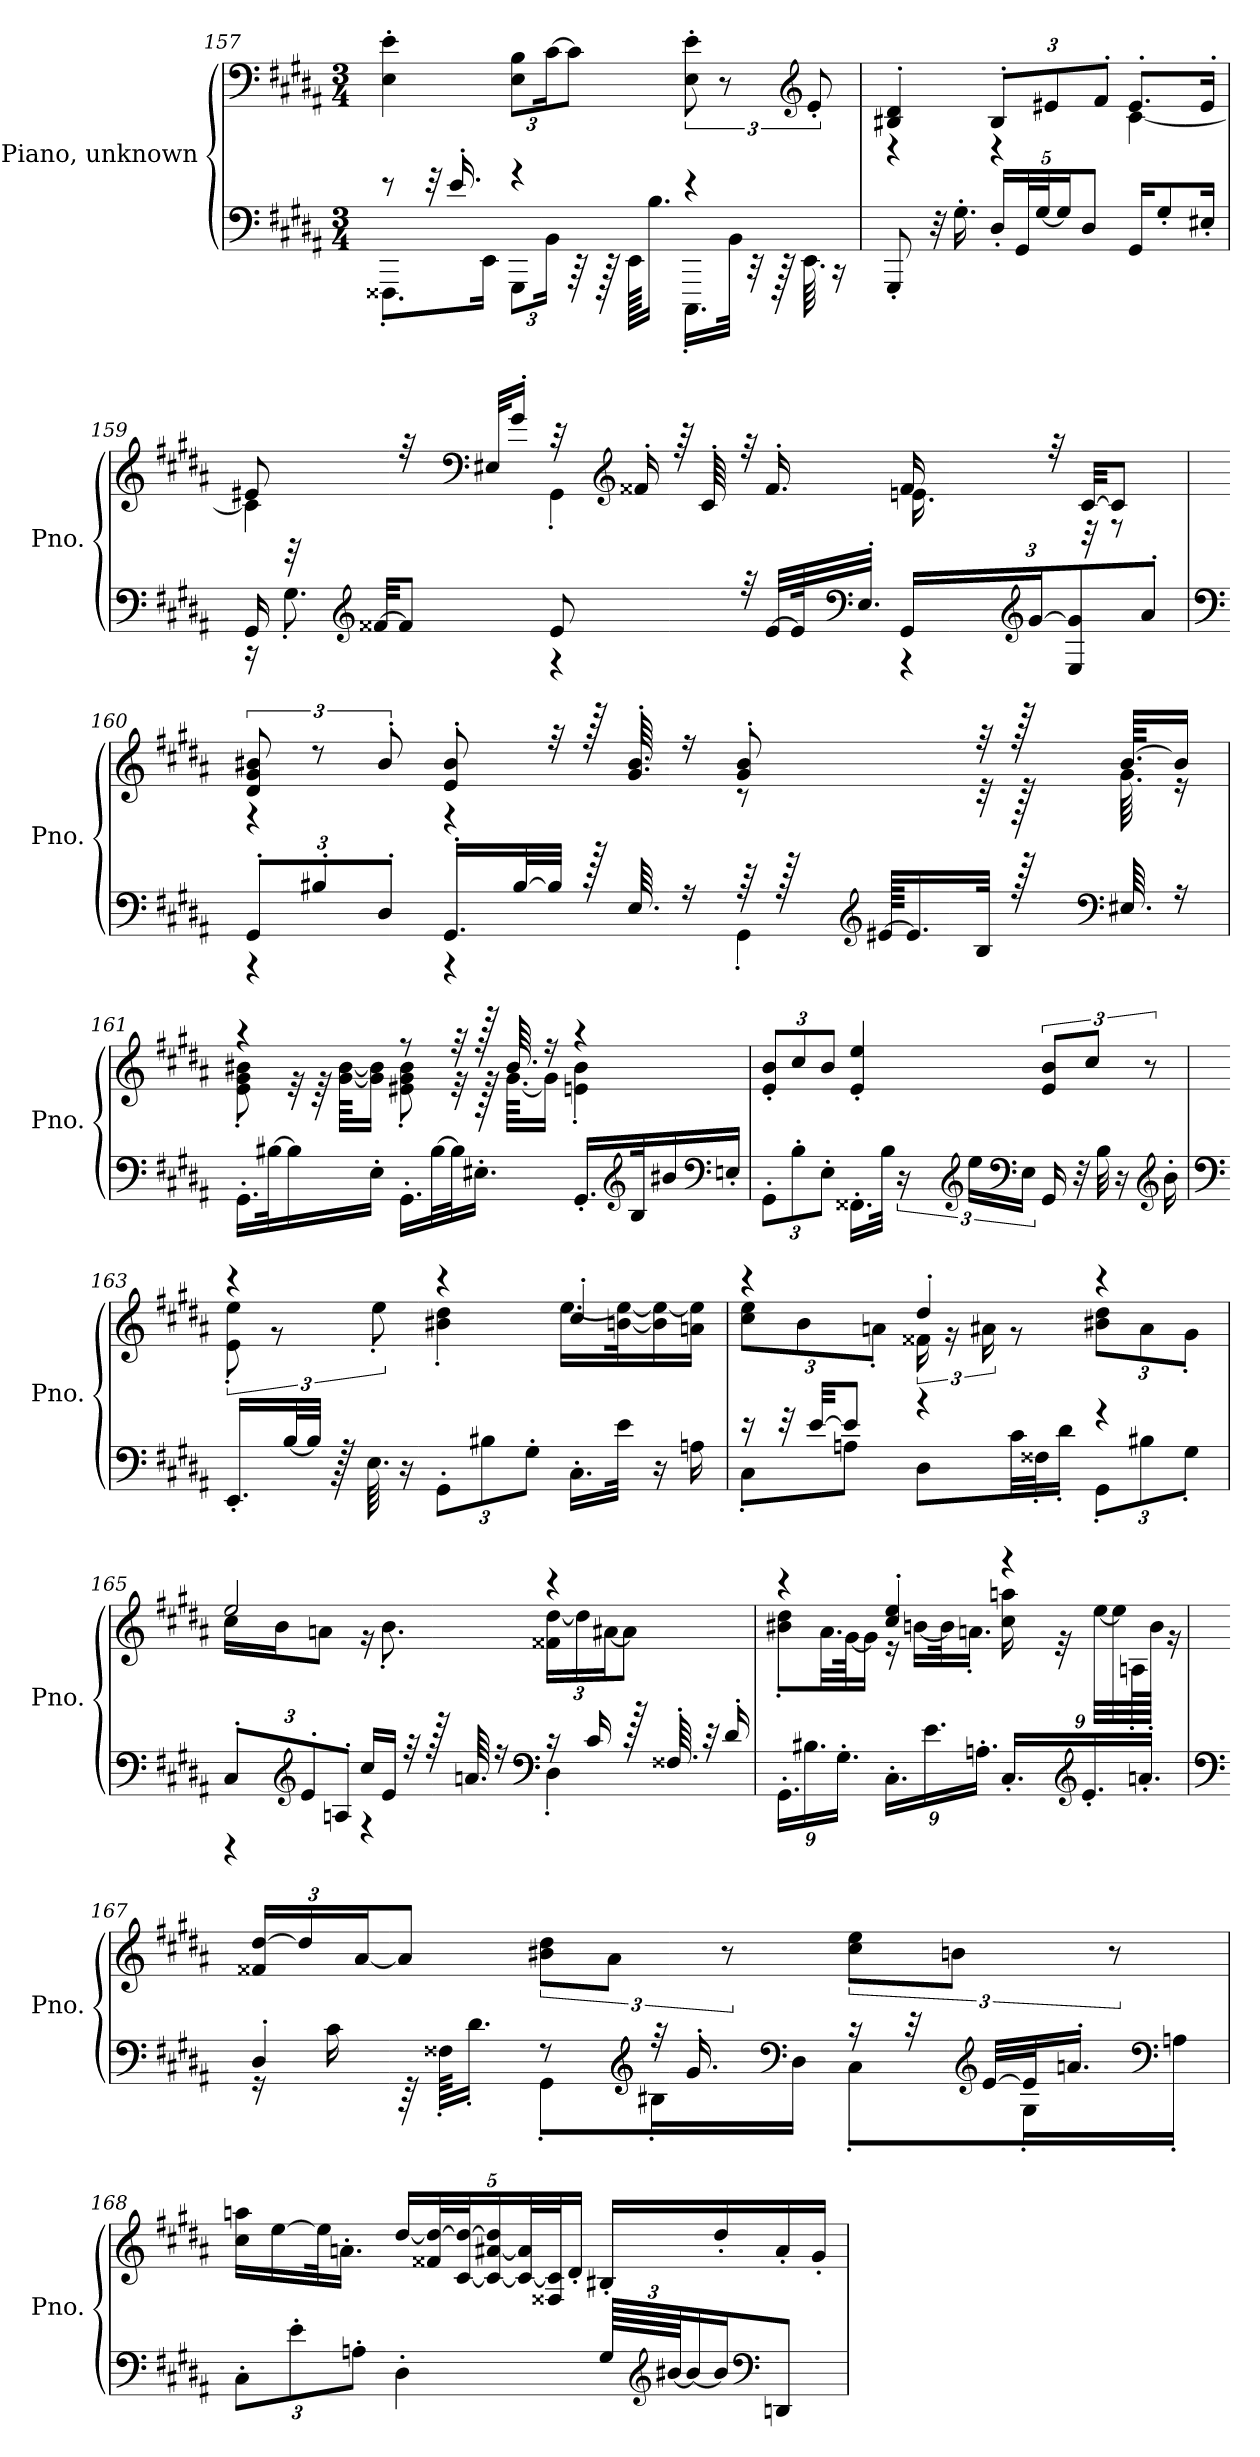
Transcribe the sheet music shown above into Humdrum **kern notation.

**kern	**kern
*part1	*part1
*staff2	*staff1
*I"Piano, unknown	*
*I'Pno.	*
!!LO:LB:g=z
*clefF4	*clefF4
*k[f#c#g#d#a#]	*k[f#c#g#d#a#]
*M3/4	*M3/4
=157	=157
*^	*
8r	8.FFF##X'\L	4E\' 4e\'
32r	.	.
16.e'/	.	.
.	16EE\Jk	.
*	*Xbrackettup	*Xbrackettup
4r	12GGG#\L	12E\ 12B\L
.	24BB\Jk	[24c#\K
.	64r	8c#\J]
.	128r	.
.	128EE\KKKLL	.
.	16.B\JJ	.
*	*	*brackettup
4r	16.CCC#'\LL	12E\' 12e\'
.	.	12r
.	32BB\JJk	.
.	32r	.
.	128r	.
.	64.EE\	.
*	*	*clefG2
.	.	12e'/
.	16r	.
*v	*v	*
=158	=158
*	*^
8GGG#'/	4B#X/' 4d#/'	4r
32r	.	.
16.G#'\	.	.
*	*Xbrackettup	*
20D#'/LL	12B#'/L	4r
40GG#/L	.	.
[40G#/J	.	.
.	12e#X/	.
20G#/J]	.	.
10D#/J	.	.
.	12f#'/J	.
16GG#/KL	8.e#'/L	[4c#\
8G#'/	.	.
16E#X'/Jk	16e#'/Jk	.
!!LO:LB:g=z	!!
=159	=159	=159
*^	*	*
16GG#/	16r	8e#X/	4c#\]
32r	8.G#'\	.	.
*clefG2	*	*	*
[32f##X/KKL	.	.	.
8f##/J]	.	32r	.
*	*	*clefF4	*
.	.	32E#X/KLL	.
.	.	16g#'/JJ	.
8e/	4r	32r	4GG#'\
*	*	*clefG2	*
.	.	16f##X'/	.
.	.	64r	.
.	.	64c#'/	.
32r	.	32r	.
[32e/LLL	.	16.f##'/	.
64e/K]	.	.	.
*clefF4	*	*	*
32.E'/JJJ	.	.	.
24GG#/LL	4r	16f##/	16.en\
*clefG2	*	*	*
[24g#/J	.	.	.
.	.	32r	.
12E/ 12g#/]	.	.	.
.	.	[32c#/KKL	32r
.	.	8c#/J]	8r
12a#'/J	.	.	.
!!LO:LB:g=z	!!
=160	=160	=160	=160
*clefF4	*	*	*
*	*	*brackettup	*
12GG#'/L	4r	12d#/ 12g#/ 12b#X/	4r
12B#X'/	.	12r	.
12D#'/J	.	12b#'/	.
16.GG#'/LL	4r	8e/' 8b#/'	4r
[32B#/L	.	.	.
32B#/JJJ]	.	32r	.
128r	.	128r	.
64.E/	.	64.g#/' 64.b#/'	.
16r	.	16r	.
64r	4GG#'\	8g#/' 8b#/'	8r
128r	.	.	.
*clefG2	*	*	*
[128e#X/KKKLL	.	.	.
16.e#/]	.	.	.
32B#/JJk	.	32r	32r
128r	.	128r	128r
*clefF4	*	*	*
64.E#X/	.	[64.b#/KKLL	64.g#\
16r	.	16b#/JJ]	16r
*v	*v	*	*
!!LO:LB:g=z	!!
=161	=161	=161
16.GG#'\LL	4r	8e\' 8g#\' 8b#X\'
[32B#X\K	.	.
16B#\]	.	32r
.	.	64r
.	.	[64g#\ [64b#\KKLL
16E'\JJ	.	16g#\] 16b#\]JJ
16.GG#'\LL	8r	8e#X\' 8g#\' 8b#\'
[32B#\L	.	.
32B#\J]	32r	32r
16.E#X'\JJ	128r	128r
.	64.b#/	[64.g#\KKLL
.	16r	16g#\JJ]
16.GG#'/LL	4r	4en\' 4b#\'
*clefG2	*	*
32B#/K	.	.
16b#X/	.	.
*clefF4	*	*
16En'/JJ	.	.
*	*v	*v
!!LO:LB:g=z
=162	=162
*	*Xbrackettup
12GG#'\L	12e/' 12b/'L
12B'\	12cc#/
12E'\J	12b/J
16.FF##X'\LL	4e/' 4ee/'
32B\JJk	.
*brackettup	*
24r	.
*clefG2	*
24ee\LL	.
*clefF4	*
24E\JJ	.
*	*brackettup
16GG#/	12e/ 12b/L
32r	.
.	12cc#/J
32B\	.
16r	.
.	12r
*clefG2	*
16b'\	.
=163	=163
*clefF4	*
*	*^
16.EE'/LL	4r	12e\' 12ee\'
.	.	12r
[32B/L	.	.
32B/JJJ]	.	.
128r	.	.
64.E\	.	.
.	.	12ee'\
16r	.	.
*Xbrackettup	*	*
12GG#'\L	4r	4b#X\' 4dd#\'
12B#X\	.	.
12G#'\J	.	.
16.C#'\LL	4cc#'/	[16.ee\LL
32e\JJk	.	[32bn\ 32ee\_K
16r	.	16b\] 16ee\_
16An\	.	16an\ 16ee\]JJ
!!LO:PB:g=z	!!
=164	=164	=164
*^	*	*
*	*	*	*Xbrackettup
16r	8C#'\L	4r	12cc#\ 12ee\L
32r	.	.	.
.	.	.	12b\
[32e/KKL	.	.	.
8e/J]	8An\J	.	.
.	.	.	12an'\J
*	*	*	*brackettup
4r	8D#\L	4dd#'/	24f##X\
.	.	.	24r
.	.	.	24a#X\
.	32c#\LL	.	8r
.	32F##X'\J	.	.
.	16d#'\JJ	.	.
*	*	*	*Xbrackettup
4r	12GG#'\L	4r	12b#X\ 12dd#\L
.	12B#X\	.	12a#\
.	12G#'\J	.	12g#'\J
=165	=165	=165	=165
12C#'/L	4r	2ee/	16cc#\LL
.	.	.	16b\J
*clefG2	*	*	*
12e'/	.	.	.
.	.	.	8an\J
12An'/J	.	.	.
16cc#/LL	4r	.	16r
16e/JJ	.	.	8.b'\
32r	.	.	.
128r	.	.	.
64.an/	.	.	.
16r	.	.	.
*clefF4	*	*	*
16r	4D#'\	4r	24f##X\ [24dd#\LL
.	.	.	24dd#\]
16c#/	.	.	.
.	.	.	[24a#X\J
128r	.	.	8a#\J]
64.F##X'/	.	.	.
32r	.	.	.
16d#'/	.	.	.
*v	*v	*	*
!!LO:LB:g=z	!!
=166	=166	=166
18.GG#'\LL	4r	8b#X\' 8dd#\'L
18.B#X\	.	.
.	.	32.a#\LL
18.G#'\JJ	.	.
.	.	[64g#\JK
.	.	16g#\JJ]
18.C#'\LL	4cc#/' 4ee/'	16r
.	.	[16bn\LL
18.e\	.	.
.	.	32b\K]
.	.	16.an'\JJ
18.An'\JJ	.	.
18.C#'/LL	4r	16cc#\ 16aan\
.	.	32r
*clefG2	*	*
18.e'/	.	.
.	.	[32ee\LLL
.	.	32ee\]
.	.	64An'\L
18.an'/JJ	.	.
.	.	64b'\JJJJ
.	.	16r
*	*v	*v
!!LO:LB:g=z
=167	=167
*clefF4	*
*^	*
4D#'/	16r	24f##X/ [24dd#/LL
.	.	24dd#/]
.	16c#\	.
.	.	[24a#/J
.	64r	8a#/J]
.	64F##X'\KKLL	.
.	16.d#'\JJ	.
*	*	*brackettup
8r	8GG#'\L	12b#X\ 12dd#\L
.	.	12a#\J
*clefG2	*	*
32r	16B#X'\L	.
16.g#'/	.	.
.	.	12r
*clefF4	*	*
.	16D#\JJ	.
16r	8C#'\L	12cc#\ 12ee\L
32r	.	.
.	.	12bn\J
*clefG2	*	*
[32e/LLL	.	.
32e/J]	16G#'\L	.
16.an'/JJ	.	.
.	.	12r
*clefF4	*	*
.	16An'\JJ	.
*v	*v	*
!!LO:LB:g=z
=168	=168
12C#'\L	16cc#\ 16aan\LL
.	[16ee\
12e'\	.
.	32ee\K]
.	16.an'\JJ
12An'\J	.
*	*Xbrackettup
4D#'\	[20dd#/LL
.	40f##X/ 40dd#/_L
.	[40c#/ 40dd#/_J
.	20c#/_ [20a#X/ 20dd#/]
.	40c#/_ 40a#/]L
.	40F##X/ 40c#/]J
.	20d#'/JJ
96G#/LLLL	16B#X'/LL
*clefG2	*
[96b#X/JJ	.
24b#/_	.
16b#/J]	16dd#'/
*clefF4	*
8DDn/J	16a#'/
.	16g#'/JJ
=	=
*-	*-
